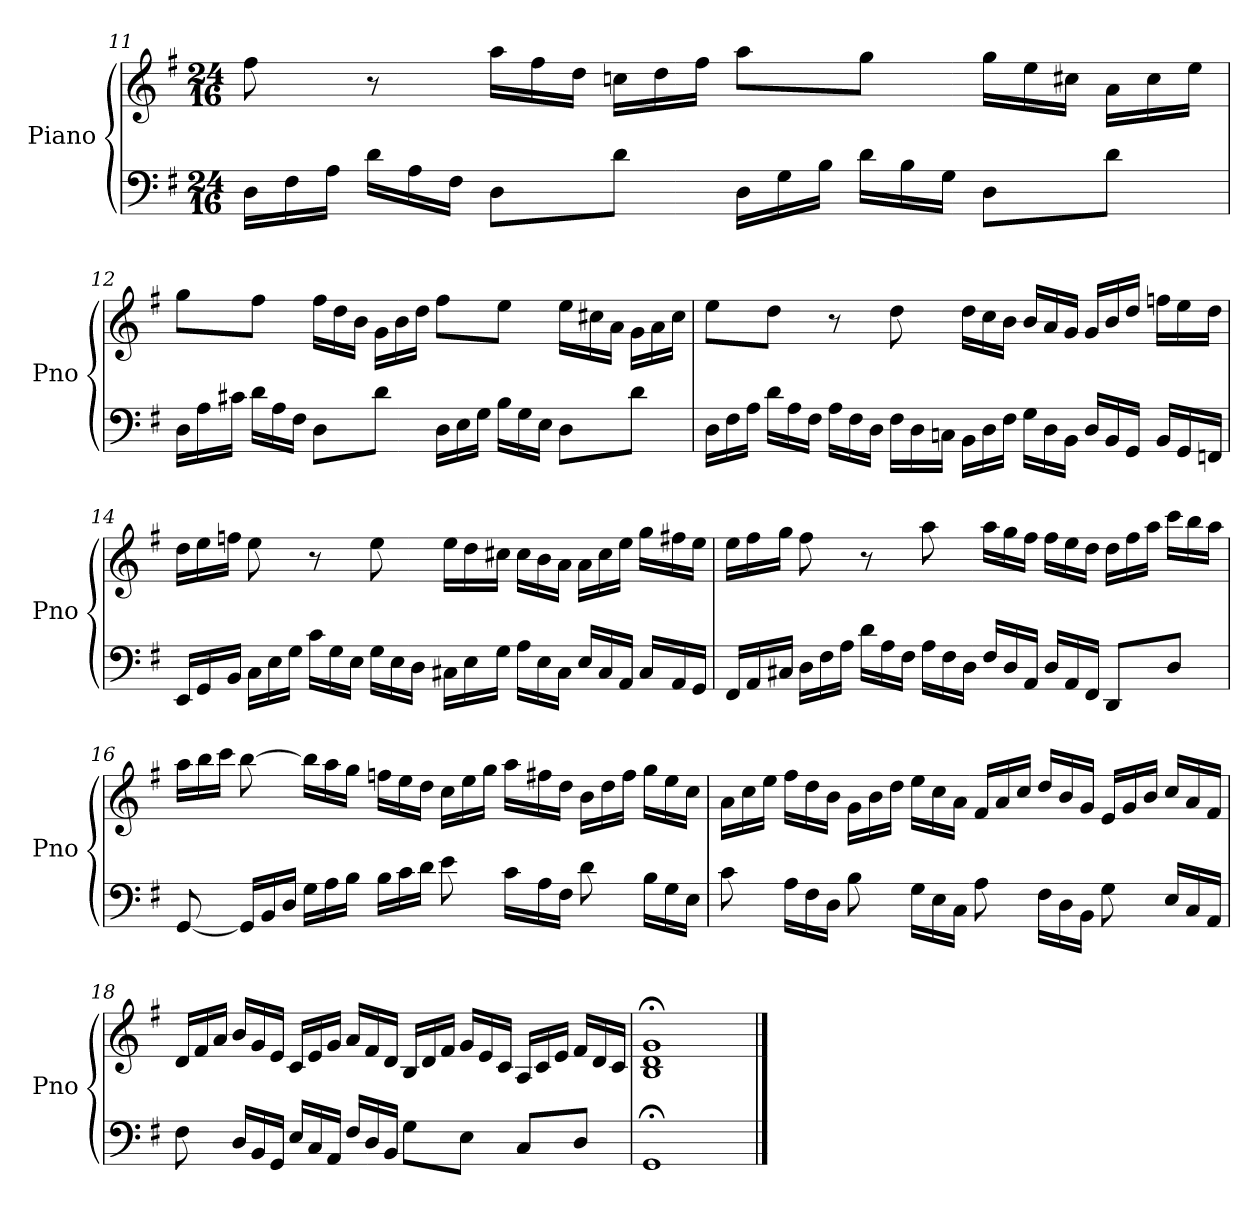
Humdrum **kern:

**kern	**kern
*part1	*part1
*staff2	*staff1
*I"Piano	*
*I'Pno	*
!!LO:PB:g=z
*clefF4	*clefG2
*k[f#]	*k[f#]
*G:	*G:
*M24/16	*M24/16
*Xtuplet	*
=11	=11
24D\LL	8ff#\
24F#\	.
24A\JJ	.
24d\LL	8r
24A\	.
24F#\JJ	.
*	*Xtuplet
8D\L	24aa\LL
.	24ff#\
.	24dd\JJ
8d\J	24ccn\LL
.	24dd\
.	24ff#\JJ
24D\LL	8aa\L
24G\	.
24B\JJ	.
24d\LL	8gg\J
24B\	.
24G\JJ	.
8D\L	24gg\LL
.	24ee\
.	24cc#X\JJ
8d\J	24a\LL
.	24cc#\
.	24ee\JJ
!!LO:LB:g=z
=12	=12
24D\LL	8gg\L
24A\	.
24c#X\JJ	.
24d\LL	8ff#\J
24A\	.
24F#\JJ	.
8D\L	24ff#\LL
.	24dd\
.	24b\JJ
8d\J	24g\LL
.	24b\
.	24dd\JJ
24D\LL	8ff#\L
24E\	.
24G\JJ	.
24B\LL	8ee\J
24G\	.
24E\JJ	.
8D\L	24ee\LL
.	24cc#X\
.	24a\JJ
8d\J	24g\LL
.	24a\
.	24cc#\JJ
!!LO:LB:g=z
=13	=13
24D\LL	8ee\L
24F#\	.
24A\JJ	.
24d\LL	8dd\J
24A\	.
24F#\JJ	.
24A\LL	8r
24F#\	.
24D\JJ	.
24F#\LL	8dd\
24D\	.
24Cn\JJ	.
24BB\LL	24dd\LL
24D\	24cc\
24F#\JJ	24b\JJ
24G\LL	24b/LL
24D\	24a/
24BB\JJ	24g/JJ
24D/LL	24g/LL
24BB/	24b/
24GG/JJ	24dd/JJ
24BB/LL	24ffn\LL
24GG/	24ee\
24FFn/JJ	24dd\JJ
!!LO:LB:g=z
=14	=14
24EE/LL	24dd\LL
24GG/	24ee\
24BB/JJ	24ffn\JJ
24C\LL	8ee\
24E\	.
24G\JJ	.
24c\LL	8r
24G\	.
24E\JJ	.
24G\LL	8ee\
24E\	.
24D\JJ	.
24C#X\LL	24ee\LL
24E\	24dd\
24G\JJ	24cc#X\JJ
24A\LL	24cc#\LL
24E\	24b\
24C#\JJ	24a\JJ
24E/LL	24a\LL
24C#/	24cc#\
24AA/JJ	24ee\JJ
24C#/LL	24gg\LL
24AA/	24ff#X\
24GG/JJ	24ee\JJ
!!LO:LB:g=z
=15	=15
24FF#/LL	24ee\LL
24AA/	24ff#\
24C#X/JJ	24gg\JJ
24D\LL	8ff#\
24F#\	.
24A\JJ	.
24d\LL	8r
24A\	.
24F#\JJ	.
24A\LL	8aa\
24F#\	.
24D\JJ	.
24F#/LL	24aa\LL
24D/	24gg\
24AA/JJ	24ff#\JJ
24D/LL	24ff#\LL
24AA/	24ee\
24FF#/JJ	24dd\JJ
8DD/L	24dd\LL
.	24ff#\
.	24aa\JJ
8D/J	24ccc\LL
.	24bb\
.	24aa\JJ
!!LO:LB:g=z
=16	=16
[8GG/	24aa\LL
.	24bb\
.	24ccc\JJ
24GG/LL]	[8bb\
24BB/	.
24D/JJ	.
24G\LL	24bb\LL]
24A\	24aa\
24B\JJ	24gg\JJ
24B\LL	24ffn\LL
24c\	24ee\
24d\JJ	24dd\JJ
8e\	24cc\LL
.	24ee\
.	24gg\JJ
24c\LL	24aa\LL
24A\	24ff#X\
24F#\JJ	24dd\JJ
8d\	24b\LL
.	24dd\
.	24ff#\JJ
24B\LL	24gg\LL
24G\	24ee\
24E\JJ	24cc\JJ
!!LO:PB:g=z
=17	=17
8c\	24a\LL
.	24cc\
.	24ee\JJ
24A\LL	24ff#\LL
24F#\	24dd\
24D\JJ	24b\JJ
8B\	24g\LL
.	24b\
.	24dd\JJ
24G\LL	24ee\LL
24E\	24cc\
24C\JJ	24a\JJ
8A\	24f#/LL
.	24a/
.	24cc/JJ
24F#\LL	24dd/LL
24D\	24b/
24BB\JJ	24g/JJ
8G\	24e/LL
.	24g/
.	24b/JJ
24E/LL	24cc/LL
24C/	24a/
24AA/JJ	24f#/JJ
!!LO:LB:g=z
=18	=18
8F#\	24d/LL
.	24f#/
.	24a/JJ
24D/LL	24b/LL
24BB/	24g/
24GG/JJ	24e/JJ
24E/LL	24c/LL
24C/	24e/
24AA/JJ	24g/JJ
24F#/LL	24a/LL
24D/	24f#/
24BB/JJ	24d/JJ
8G\L	24B/LL
.	24d/
.	24f#/JJ
8E\J	24g/LL
.	24e/
.	24c/JJ
8C/L	24A/LL
.	24c/
.	24e/JJ
8D/J	24f#/LL
.	24d/
.	24c/JJ
=19	=19
1GG;<	1B; 1d; 1g;
==	==
*-	*-
